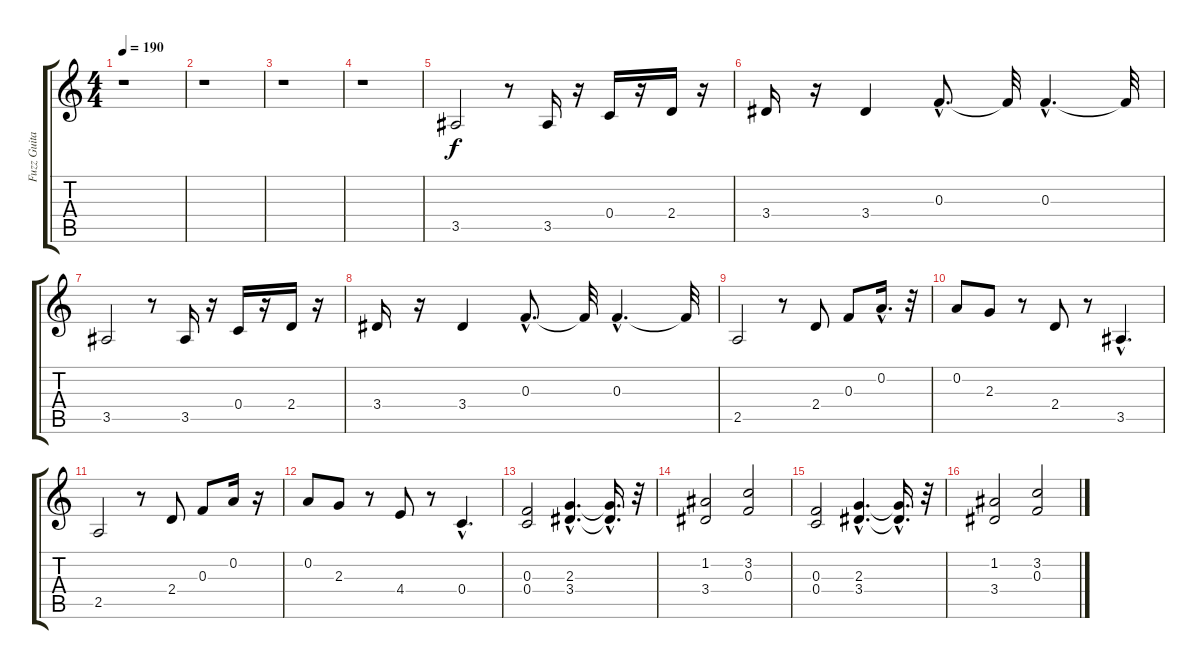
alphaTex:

\track ("Fuzz Guitar" "Fuzz Guita") {instrument electricguitarjazz}
\staff {score tabs}
\tuning (D4 A3 F3 C3 G2 D2) {hide}
\ts (4 4)
\tempo 190
\clef g2
\ks c
r.1{dy f} |
r.1 |
r.1 |
r.1 |
3.5.2 r.8 3.5.16 r.16 0.4.16 r.16 2.4.16 r.16 |
3.4.16 r.16 3.4.4 0.3{hac}.8{d} 0.3{t}.32 0.3{hac}.4{d} 0.3{t}.32 |
3.5.2 r.8 3.5.16 r.16 0.4.16 r.16 2.4.16 r.16 |
3.4.16 r.16 3.4.4 0.3{hac}.8{d} 0.3{t}.32 0.3{hac}.4{d} 0.3{t}.32 |
2.5.2 r.8 2.4.8 0.3.8 0.2{hac}.16{d} r.32 |
0.2.8 2.3.8 r.8 2.4.8 r.8 3.5{hac}.4{d} |
2.5.2 r.8 2.4.8 0.3.8 0.2.16 r.16 |
0.2.8 2.3.8 r.8 4.4.8 r.8 0.4{hac}.4{d} |
(0.3 0.4).2 (2.3{hac} 3.4{hac}).4{d} (2.3{hac t} 3.4{hac t}).16{d} r.32 |
(1.2 3.4).2 (3.2 0.3).2 |
(0.3 0.4).2 (2.3{hac} 3.4{hac}).4{d} (2.3{hac t} 3.4{hac t}).16{d} r.32 |
(1.2 3.4).2 (3.2 0.3).2
